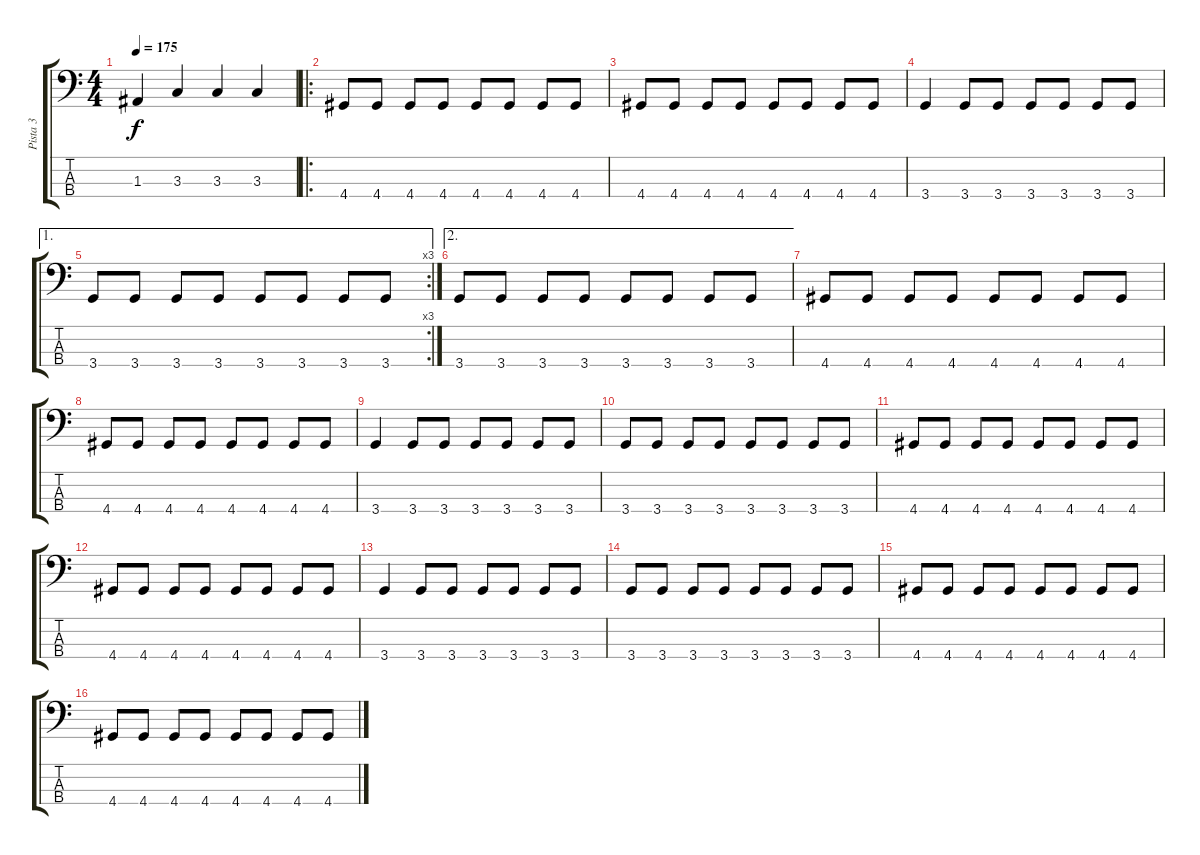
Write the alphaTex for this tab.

\track ("Pista 3" "Pista 3") {instrument electricbassfinger}
\staff {score tabs}
\tuning (G2 D2 A1 E1) {hide}
\ts (4 4)
\tempo 175
\clef f4
\ks c
1.3.4{dy f} 3.3.4 3.3.4 3.3.4 |
\ro
4.4.8 4.4.8 4.4.8 4.4.8 4.4.8 4.4.8 4.4.8 4.4.8 |
4.4.8 4.4.8 4.4.8 4.4.8 4.4.8 4.4.8 4.4.8 4.4.8 |
3.4.4 3.4.8 3.4.8 3.4.8 3.4.8 3.4.8 3.4.8 |
\ae 1
\rc 3
3.4.8 3.4.8 3.4.8 3.4.8 3.4.8 3.4.8 3.4.8 3.4.8 |
\ae 2
3.4.8 3.4.8 3.4.8 3.4.8 3.4.8 3.4.8 3.4.8 3.4.8 |
4.4.8 4.4.8 4.4.8 4.4.8 4.4.8 4.4.8 4.4.8 4.4.8 |
4.4.8 4.4.8 4.4.8 4.4.8 4.4.8 4.4.8 4.4.8 4.4.8 |
3.4.4 3.4.8 3.4.8 3.4.8 3.4.8 3.4.8 3.4.8 |
3.4.8 3.4.8 3.4.8 3.4.8 3.4.8 3.4.8 3.4.8 3.4.8 |
4.4.8 4.4.8 4.4.8 4.4.8 4.4.8 4.4.8 4.4.8 4.4.8 |
4.4.8 4.4.8 4.4.8 4.4.8 4.4.8 4.4.8 4.4.8 4.4.8 |
3.4.4 3.4.8 3.4.8 3.4.8 3.4.8 3.4.8 3.4.8 |
3.4.8 3.4.8 3.4.8 3.4.8 3.4.8 3.4.8 3.4.8 3.4.8 |
4.4.8 4.4.8 4.4.8 4.4.8 4.4.8 4.4.8 4.4.8 4.4.8 |
4.4.8 4.4.8 4.4.8 4.4.8 4.4.8 4.4.8 4.4.8 4.4.8
